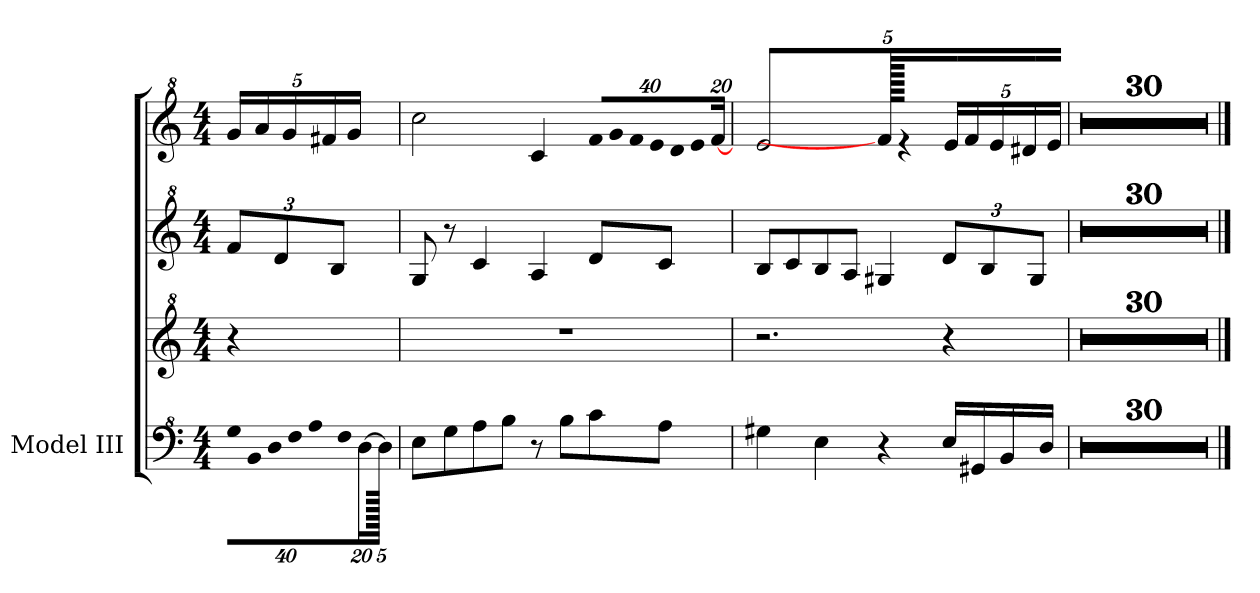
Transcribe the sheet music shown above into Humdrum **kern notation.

**kern	**kern	**kern	**kern
*part1	*part1	*part1	*part1
*staff4	*staff3	*staff2	*staff1
*I"Model III	*	*	*
*clefF^4	*clefG^2	*clefG^2	*clefG^2
*k[]	*k[]	*k[]	*k[]
*M4/4	*M4/4	*M4/4	*M4/4
*MM32	*MM32	*MM32	*MM32
*Xbrackettup	*	*	*
=	=	=	=
!LO:N:vis=16	!	!	!
*	*	*Xbrackettup	*Xbrackettup
640%23g\LL	4r	12ff/L	20gg/LL
!LO:N:vis=16	!	!	!
640%23B\	.	.	.
*	*	*	*MM40
.	.	.	20aa/
!LO:N:vis=16	!	!	!
640%23d\	.	.	.
.	.	12dd/	.
*	*	*	*MM52
.	.	.	20gg/
!LO:N:vis=16	!	!	!
640%23f\	.	.	.
!LO:N:vis=16	!	!	!
640%23a\	.	.	.
*	*	*	*MM72
.	.	.	20ff#X/
.	.	12b/J	.
!LO:N:vis=16	!	!	!
640%23f\	.	.	.
*	*	*	*MM88
.	.	.	20gg/JJ
[320%11d\JJ	.	.	.
640d\JJ]	640ryy	640ryy	640ryy
=1	=1	=1	=1
8e\L	1r	8g/	2ccc\
8g\	.	8r	.
8a\	.	4cc/	.
8b\J	.	.	.
8r	.	4a/	4cc/
8b\L	.	.	.
!	!	!	!LO:N:vis=16
8cc\	.	8dd/L	640%23ff/LL
!	!	!	!LO:N:vis=16
.	.	.	640%23gg/
!	!	!	!LO:N:vis=16
.	.	.	640%23ff/
!	!	!	!LO:N:vis=16
.	.	.	640%23ee/
8a\J	.	8cc/J	.
!	!	!	!LO:N:vis=16
.	.	.	640%23dd/
!	!	!	!LO:N:vis=16
.	.	.	640%23ee/
.	.	.	[320%11ff/JJ
=2	=2	=2	=2
4g#X\	2.r	8b/L	2ee/
.	.	8cc/	.
4e\	.	8b/	.
.	.	8a/J	.
4r	.	4g#X/	640ff/JJ]
.	.	.	4r
16e/LL	4r	12dd/L	.
.	.	.	20ee/LL
.	.	.	20ff/
16G#X/	.	.	.
.	.	12b/	.
.	.	.	20ee/
16B/	.	.	.
.	.	.	20dd#X/
.	.	12g#/J	.
16d/JJ	.	.	.
.	.	.	20ee/JJ
640ryy	640ryy	640ryy	.
=3	=3	=3	=3
1r	1r	1r	1r
=4	=4	=4	=4
1r	1r	1r	1r
=5	=5	=5	=5
1r	1r	1r	1r
=6	=6	=6	=6
1r	1r	1r	1r
!!LO:LB:g=z
=7	=7	=7	=7
1r	1r	1r	1r
=8	=8	=8	=8
1r	1r	1r	1r
=9	=9	=9	=9
1r	1r	1r	1r
=10	=10	=10	=10
1r	1r	1r	1r
=11	=11	=11	=11
1r	1r	1r	1r
=12	=12	=12	=12
1r	1r	1r	1r
=13	=13	=13	=13
1r	1r	1r	1r
=14	=14	=14	=14
1r	1r	1r	1r
=15	=15	=15	=15
1r	1r	1r	1r
=16	=16	=16	=16
1r	1r	1r	1r
=17	=17	=17	=17
1r	1r	1r	1r
=18	=18	=18	=18
1r	1r	1r	1r
=19	=19	=19	=19
1r	1r	1r	1r
=20	=20	=20	=20
1r	1r	1r	1r
=21	=21	=21	=21
1r	1r	1r	1r
=22	=22	=22	=22
1r	1r	1r	1r
=23	=23	=23	=23
1r	1r	1r	1r
=24	=24	=24	=24
1r	1r	1r	1r
!!LO:PB:g=z
=25	=25	=25	=25
1r	1r	1r	1r
=26	=26	=26	=26
1r	1r	1r	1r
=27	=27	=27	=27
1r	1r	1r	1r
=28	=28	=28	=28
1r	1r	1r	1r
=29	=29	=29	=29
1r	1r	1r	1r
=30	=30	=30	=30
1r	1r	1r	1r
=31	=31	=31	=31
1r	1r	1r	1r
=32	=32	=32	=32
1r	1r	1r	1r
==	==	==	==
*-	*-	*-	*-
